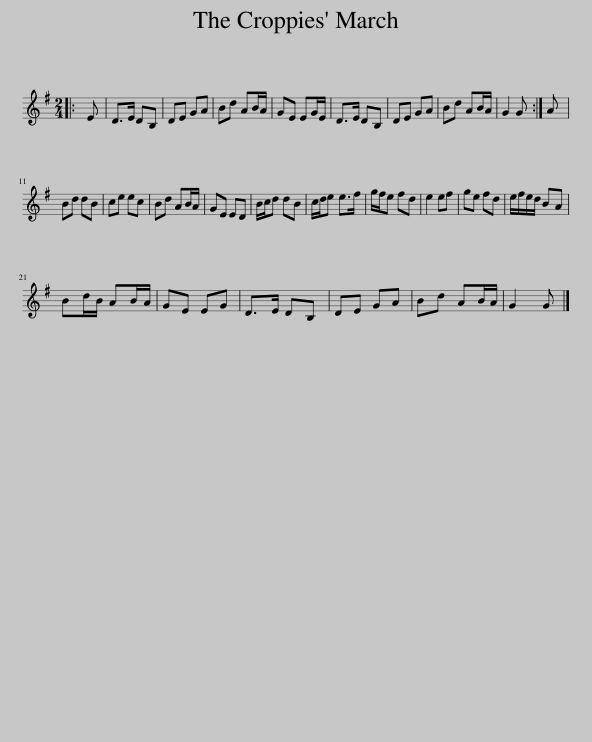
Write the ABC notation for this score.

X:1
L:1/8
M:2/4
I:linebreak $
K:G
V:1 treble
V:1
|: E | D>E DB, | DE GA | Bd AB/A/ | GE EG/E/ | %5
 D>E DB, | DE GA | Bd AB/A/ | G2 G :| A |$ %10
 Bd dB | ce ec | Bd AB/A/ | GE ED | B/c/d dB | %15
 c/d/e e>f | g/f/e fd | e2 ef | ge fd | e/f/e/d/ BA |$ %20
 Bd/B/ AB/A/ | GE EG | D>E DB, | DE GA | Bd AB/A/ | %25
 G2 G |] %26
